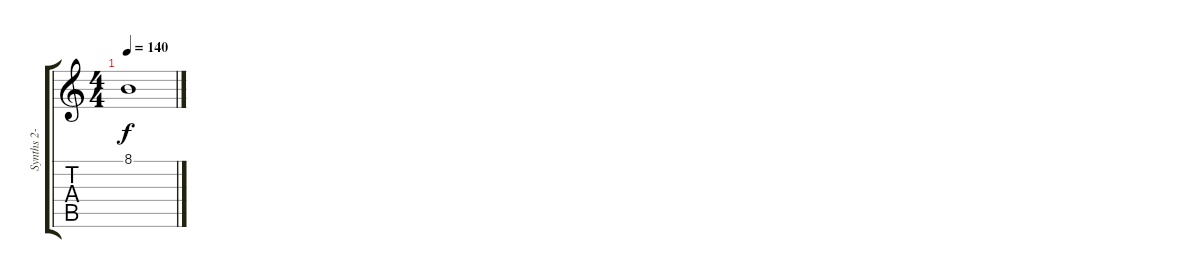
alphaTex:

\track ("Synths 2- Rou" "Synths 2- ") {instrument pad2warm}
\staff {score tabs}
\tuning (Eb4 Bb3 Gb3 Db3 Ab2 Db2) {hide}
\ts (4 4)
\tempo 140
\clef g2
\ks c
8.1.1{dy f}
